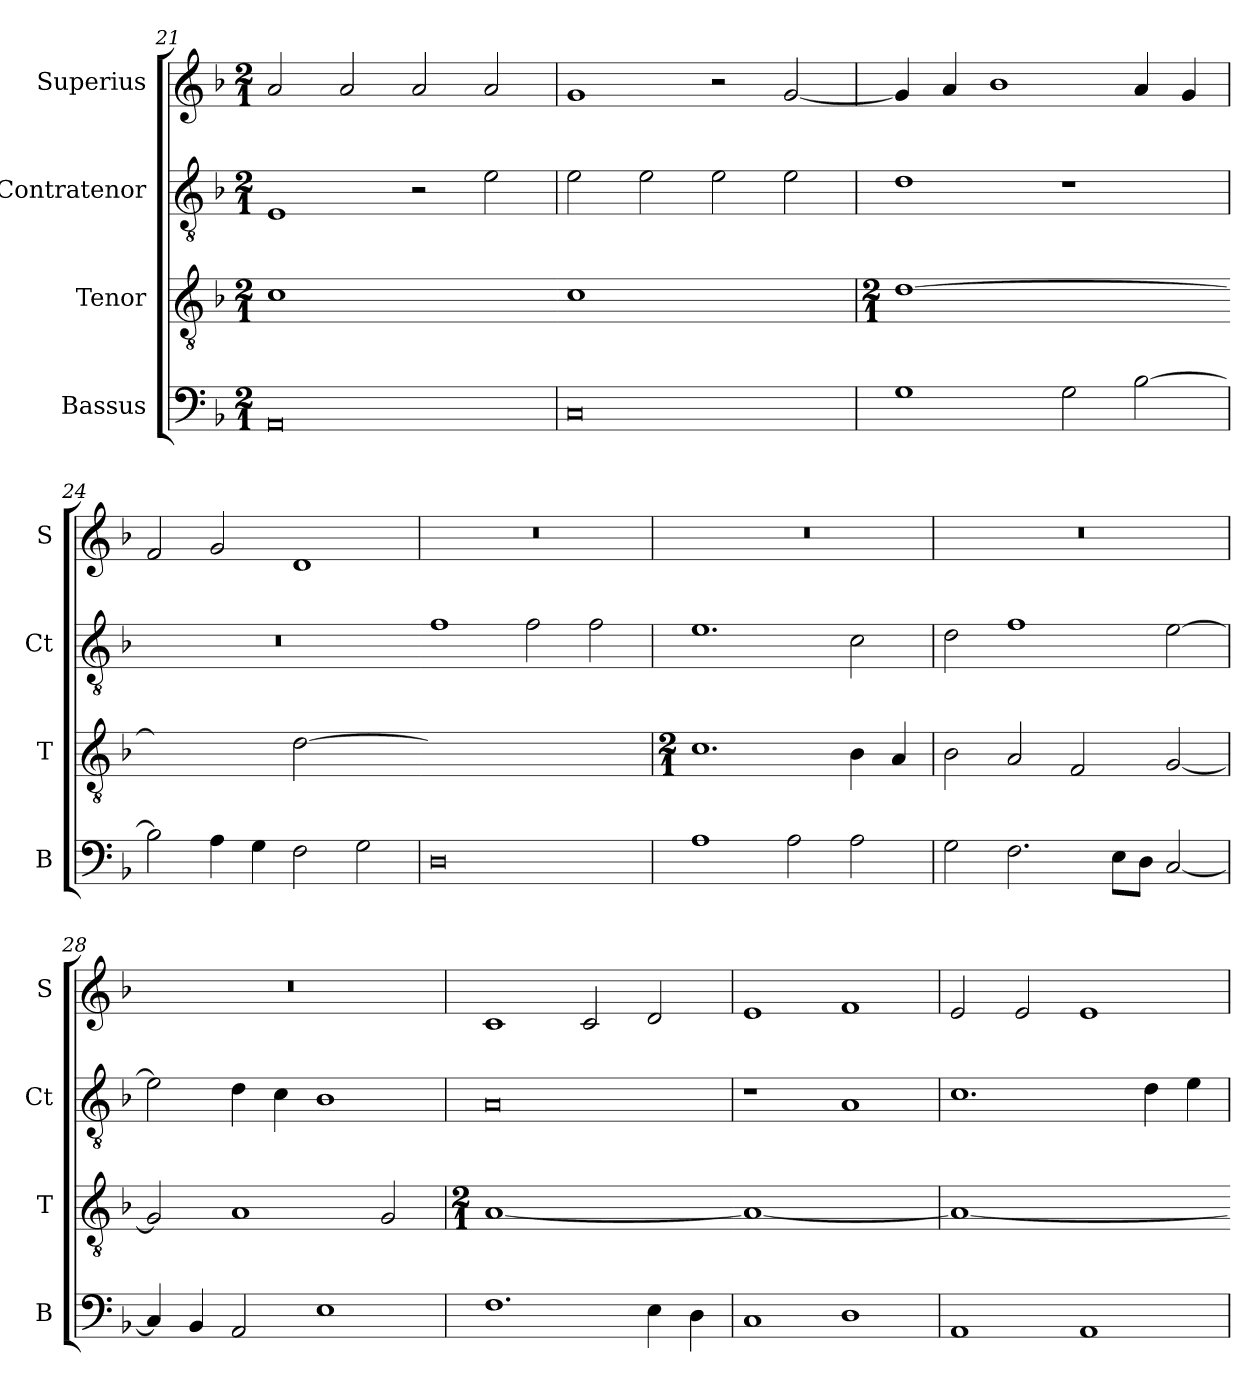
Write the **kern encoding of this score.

**kern	**kern	**kern	**kern
*part4	*part3	*part2	*part1
*staff4	*staff3	*staff2	*staff1
*I"Bassus	*I"Tenor	*I"Contratenor	*I"Superius
*I'B	*I'T	*I'Ct	*I'S
*clefF4	*clefGv2	*clefGv2	*clefG2
*k[b-]	*k[b-]	*k[b-]	*k[b-]
*d:	*d:	*d:	*d:
*M2/1	*M2/1	*M2/1	*M2/1
=21	=21	=21	=21
!	!LO:N:vis=1	!	!
0AA	0c	1E	2a
.	.	.	2a
.	.	2r	2a
.	.	2e	2a
=22	=22-	=22	=22
!	!LO:N:vis=1	!	!
0C	0c	2e	1g
.	.	2e	.
.	.	2e	2r
.	.	2e	[2g
=23	=23	=23	=23
*	*M2/1	*	*
!	!LO:N:vis=1	!	!
1G	[0d	1d	4g]
.	.	.	4a
.	.	.	1b-
2G	.	1r	.
[2B-	.	.	4a
.	.	.	4g
=24	=24-	=24	=24
!	!LO:N:vis=2	!	!
2B-]	1dyy]	0r	2f
4A	.	.	2g
4G	.	.	.
!	!LO:N:vis=2	!	!
2F	[1d	.	1d
2G	.	.	.
=25	=25-	=25	=25
!	!LO:N:vis=1	!	!
0D	0dyy]	1f	0r
.	.	2f	.
.	.	2f	.
=26	=26	=26	=26
*	*M2/1	*	*
1A	1.c	1.e	0r
2A	.	.	.
2A	4B-	2c	.
.	4A	.	.
=27	=27	=27	=27
2G	2B-	2d	0r
2.F	2A	1f	.
.	2F	.	.
8EL	.	.	.
8DJ	.	.	.
[2C	[2G	[2e	.
=28	=28	=28	=28
4C]	2G]	2e]	0r
4BB-	.	.	.
2AA	1A	4d	.
.	.	4c	.
1E	.	1B-	.
.	2G	.	.
=29	=29	=29	=29
*	*M2/1	*	*
!	!LO:N:vis=1	!	!
1.F	[0A	0A	1c
.	.	.	2c
4E	.	.	2d
4D	.	.	.
=30	=30-	=30	=30
!	!LO:N:vis=1	!	!
1C	0A_	1r	1e
1D	.	1A	1f
=31	=31	=31	=31
!	!LO:N:vis=1	!	!
1AA	0A_	1.c	2e
.	.	.	2e
1AA	.	.	1e
.	.	4d	.
.	.	4e	.
=	=-	=	=
*-	*-	*-	*-
